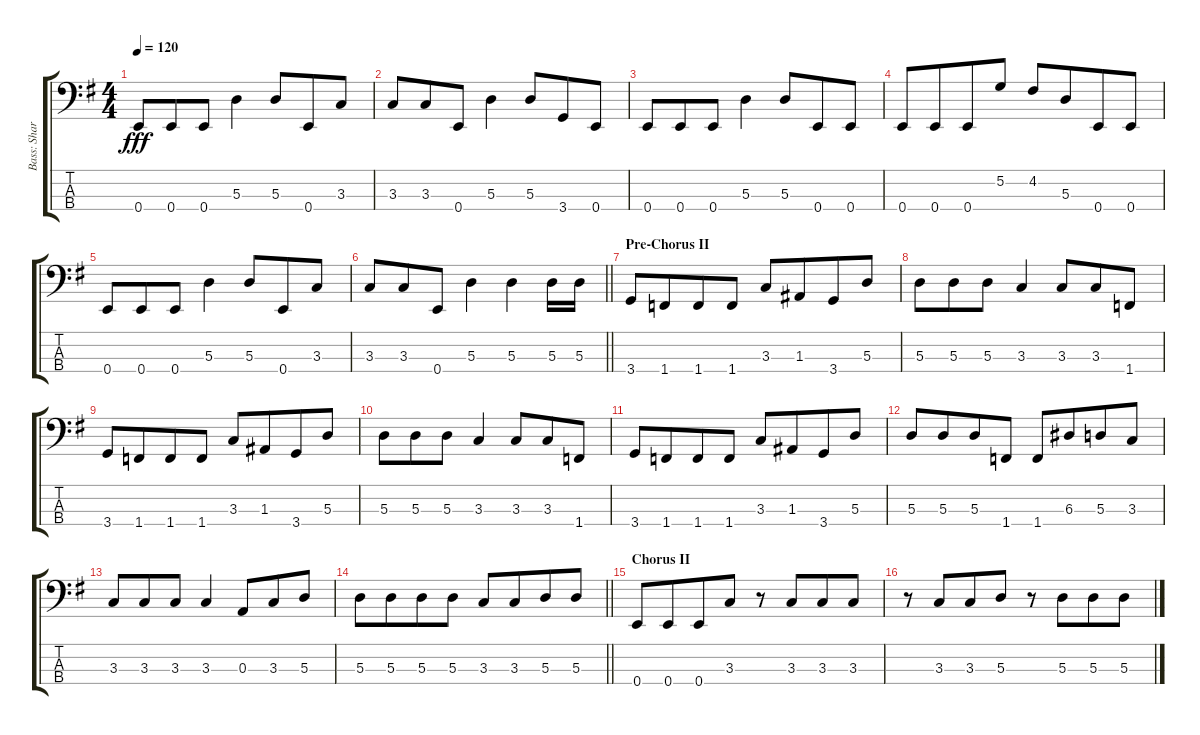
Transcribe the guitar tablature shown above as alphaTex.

\track ("Bass: Share" "Bass: Shar") {instrument electricbassfinger}
\staff {score tabs}
\tuning (G2 D2 A1 E1) {hide}
\ts (4 4)
\tempo 120
\clef f4
\ks g
0.4.8{dy fff} 0.4.8{beam merge} 0.4.8 5.3.4 5.3.8{beam merge} 0.4.8 3.3.8 |
3.3.8 3.3.8{beam merge} 0.4.8 5.3.4 5.3.8{beam merge} 3.4.8 0.4.8 |
0.4.8 0.4.8{beam merge} 0.4.8 5.3.4 5.3.8{beam merge} 0.4.8 0.4.8 |
0.4.8 0.4.8{beam merge} 0.4.8 5.2.8{beam split} 4.2.8 5.3.8{beam merge} 0.4.8 0.4.8 |
0.4.8 0.4.8{beam merge} 0.4.8 5.3.4 5.3.8{beam merge} 0.4.8 3.3.8 |
\barLineRight lightlight
3.3.8 3.3.8{beam merge} 0.4.8 5.3.4 5.3.4 5.3.16 5.3.16 |
\section ("" "Pre-Chorus II")
3.4.8 1.4.8{beam merge} 1.4.8 1.4.8{beam split} 3.3.8 1.3.8{beam merge} 3.4.8 5.3.8 |
5.3.8 5.3.8{beam merge} 5.3.8 3.3.4 3.3.8{beam merge} 3.3.8 1.4.8 |
3.4.8 1.4.8{beam merge} 1.4.8 1.4.8{beam split} 3.3.8 1.3.8{beam merge} 3.4.8 5.3.8 |
5.3.8 5.3.8{beam merge} 5.3.8 3.3.4 3.3.8{beam merge} 3.3.8 1.4.8 |
3.4.8 1.4.8{beam merge} 1.4.8 1.4.8{beam split} 3.3.8 1.3.8{beam merge} 3.4.8 5.3.8 |
5.3.8 5.3.8{beam merge} 5.3.8 1.4.8{beam split} 1.4.8 6.3.8{beam merge} 5.3.8 3.3.8 |
3.3.8 3.3.8{beam merge} 3.3.8 3.3.4 0.3.8{beam merge} 3.3.8 5.3.8 |
\barLineRight lightlight
5.3.8 5.3.8{beam merge} 5.3.8 5.3.8{beam split} 3.3.8 3.3.8{beam merge} 5.3.8 5.3.8 |
\section ("" "Chorus II")
0.4.8 0.4.8{beam merge} 0.4.8 3.3.8 r.8 3.3.8{beam merge} 3.3.8 3.3.8 |
r.8 3.3.8{beam merge} 3.3.8 5.3.8 r.8 5.3.8{beam merge} 5.3.8 5.3.8
